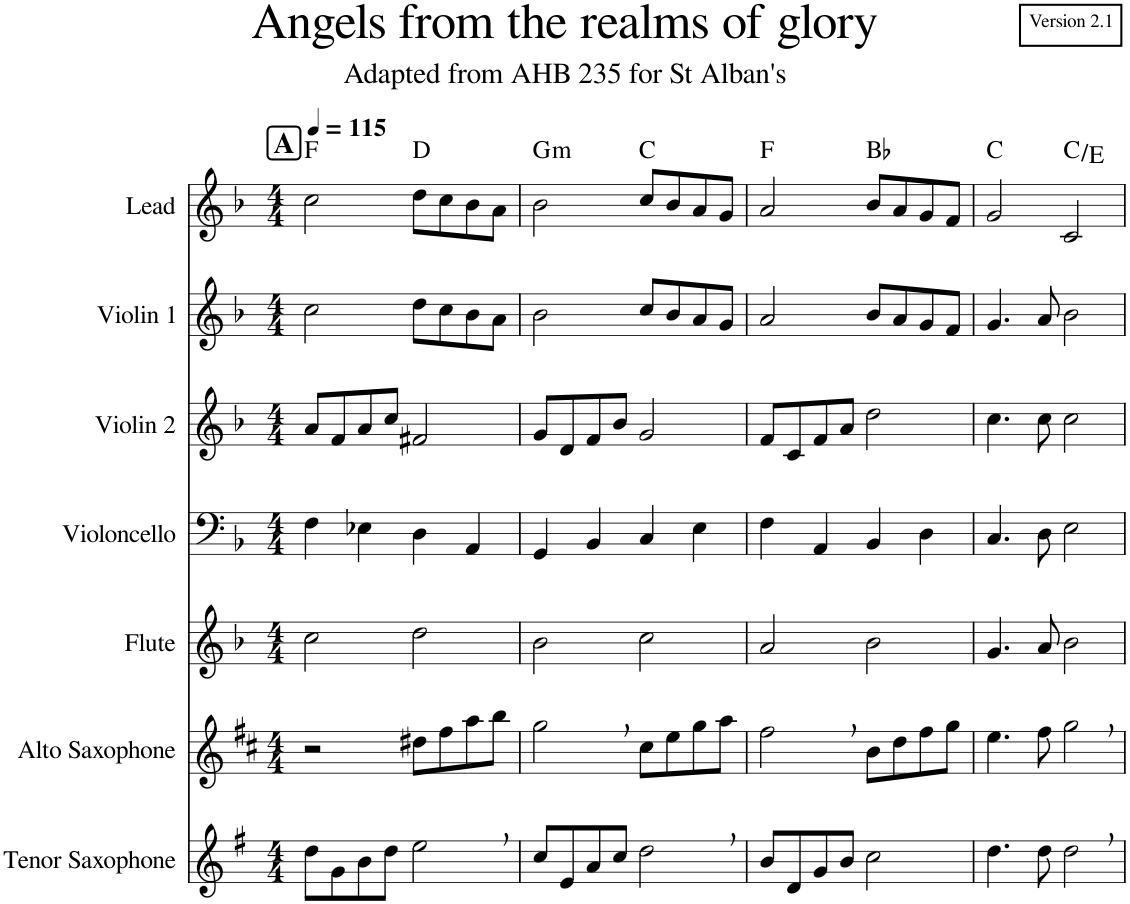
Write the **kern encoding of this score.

**kern	**kern	**kern	**kern	**kern	**kern	**kern	**harte
*part7	*part6	*part5	*part4	*part3	*part2	*part1	*part1
*staff7	*staff6	*staff5	*staff4	*staff3	*staff2	*staff1	*
*I"Tenor Saxophone	*I"Alto Saxophone	*I"Flute	*I"Violoncello	*I"Violin 2	*I"Violin 1	*I"Lead	*
*I'T. Sax.	*I'A. Sax.	*I'Fl.	*I'Vc.	*I'Vln. 2	*I'Vln. 1	*I'Lead	*
*clefG2	*clefG2	*clefG2	*clefF4	*clefG2	*clefG2	*clefG2	*
*Trd8c14	*Trd5c9	*	*	*	*	*	*
*k[f#]	*k[f#c#]	*k[b-]	*k[b-]	*k[b-]	*k[b-]	*k[b-]	*
*M4/4	*M4/4	*M4/4	*M4/4	*M4/4	*M4/4	*M4/4	*
*MM115	*MM115	*MM115	*MM115	*MM115	*MM115	*MM115	*
!!LO:REH:place=s1:a:B:cj:fs=14:t=A
=1	=1	=1	=1	=1	=1	=1	=1
8dd\L	2r	2cc\	4F\	8a/L	2cc\	2cc\	F:maj
8g\	.	.	.	8f/	.	.	.
8b\	.	.	4E-X\	8a/	.	.	.
8dd\J	.	.	.	8cc/J	.	.	.
2ee,\	8dd#X\L	2dd\	4D\	2f#X/	8dd\L	8dd\L	D:maj
.	8ff#\	.	.	.	8cc\	8cc\	.
.	8aa\	.	4AA/	.	8b-\	8b-\	.
.	8bb\J	.	.	.	8a\J	8a\J	.
=2	=2	=2	=2	=2	=2	=2	=2
!	!	!	!	!	!	!	!LO:H:kt=m
8cc/L	2gg,\	2b-\	4GG/	8g/L	2b-\	2b-\	G:min
8e/	.	.	.	8d/	.	.	.
8a/	.	.	4BB-/	8f/	.	.	.
8cc/J	.	.	.	8b-/J	.	.	.
2dd,\	8cc#\L	2cc\	4C/	2g/	8cc/L	8cc/L	C:maj
.	8ee\	.	.	.	8b-/	8b-/	.
.	8gg\	.	4E\	.	8a/	8a/	.
.	8aa\J	.	.	.	8g/J	8g/J	.
=3	=3	=3	=3	=3	=3	=3	=3
8b/L	2ff#,\	2a/	4F\	8f/L	2a/	2a/	F:maj
8d/	.	.	.	8c/	.	.	.
8g/	.	.	4AA/	8f/	.	.	.
8b/J	.	.	.	8a/J	.	.	.
2cc\	8b\L	2b-\	4BB-/	2dd\	8b-/L	8b-/L	Bb:maj
.	8dd\	.	.	.	8a/	8a/	.
.	8ff#\	.	4D\	.	8g/	8g/	.
.	8gg\J	.	.	.	8f/J	8f/J	.
=4	=4	=4	=4	=4	=4	=4	=4
4.dd\	4.ee\	4.g/	4.C/	4.cc\	4.g/	2g/	C:maj
8dd\	8ff#\	8a/	8D\	8cc\	8a/	.	.
2dd,\	2gg,\	2b-\	2E\	2cc\	2b-\	2c/	C:maj/3
=	=	=	=	=	=	=	=
*-	*-	*-	*-	*-	*-	*-	*-
